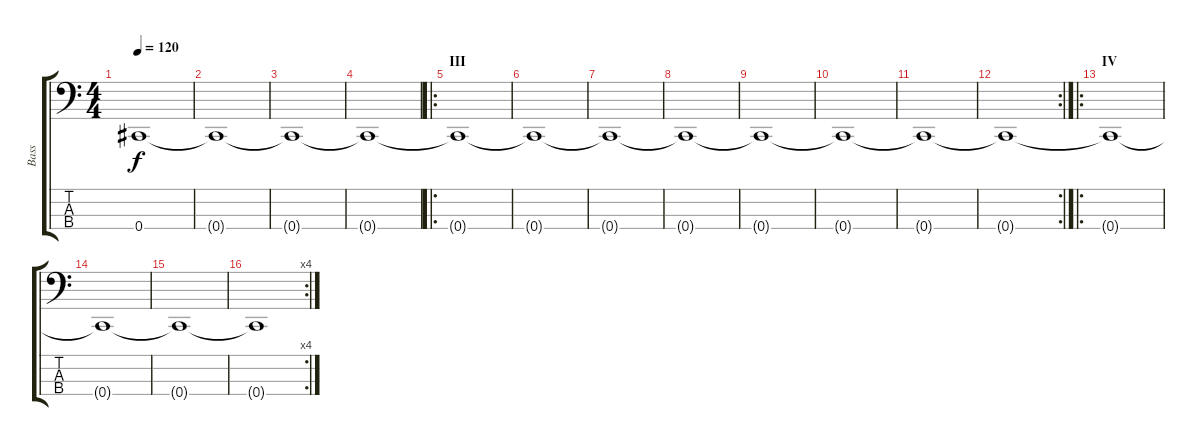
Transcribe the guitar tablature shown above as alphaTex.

\track ("Bass" "Bass") {instrument electricbasspick}
\staff {score tabs}
\tuning (Gb2 Db2 Ab1 Db1) {hide}
\ts (4 4)
\tempo 120
\clef f4
\ks c
0.4{t}.1{dy f} |
0.4{t}.1 |
0.4{t}.1 |
0.4{t}.1 |
\ro
\section ("" "III")
0.4{t}.1 |
0.4{t}.1 |
0.4{t}.1 |
0.4{t}.1 |
0.4{t}.1 |
0.4{t}.1 |
0.4{t}.1 |
\rc 2
0.4{t}.1 |
\ro
\section ("" "IV")
0.4{t}.1 |
0.4{t}.1 |
0.4{t}.1 |
\rc 4
0.4{t}.1
